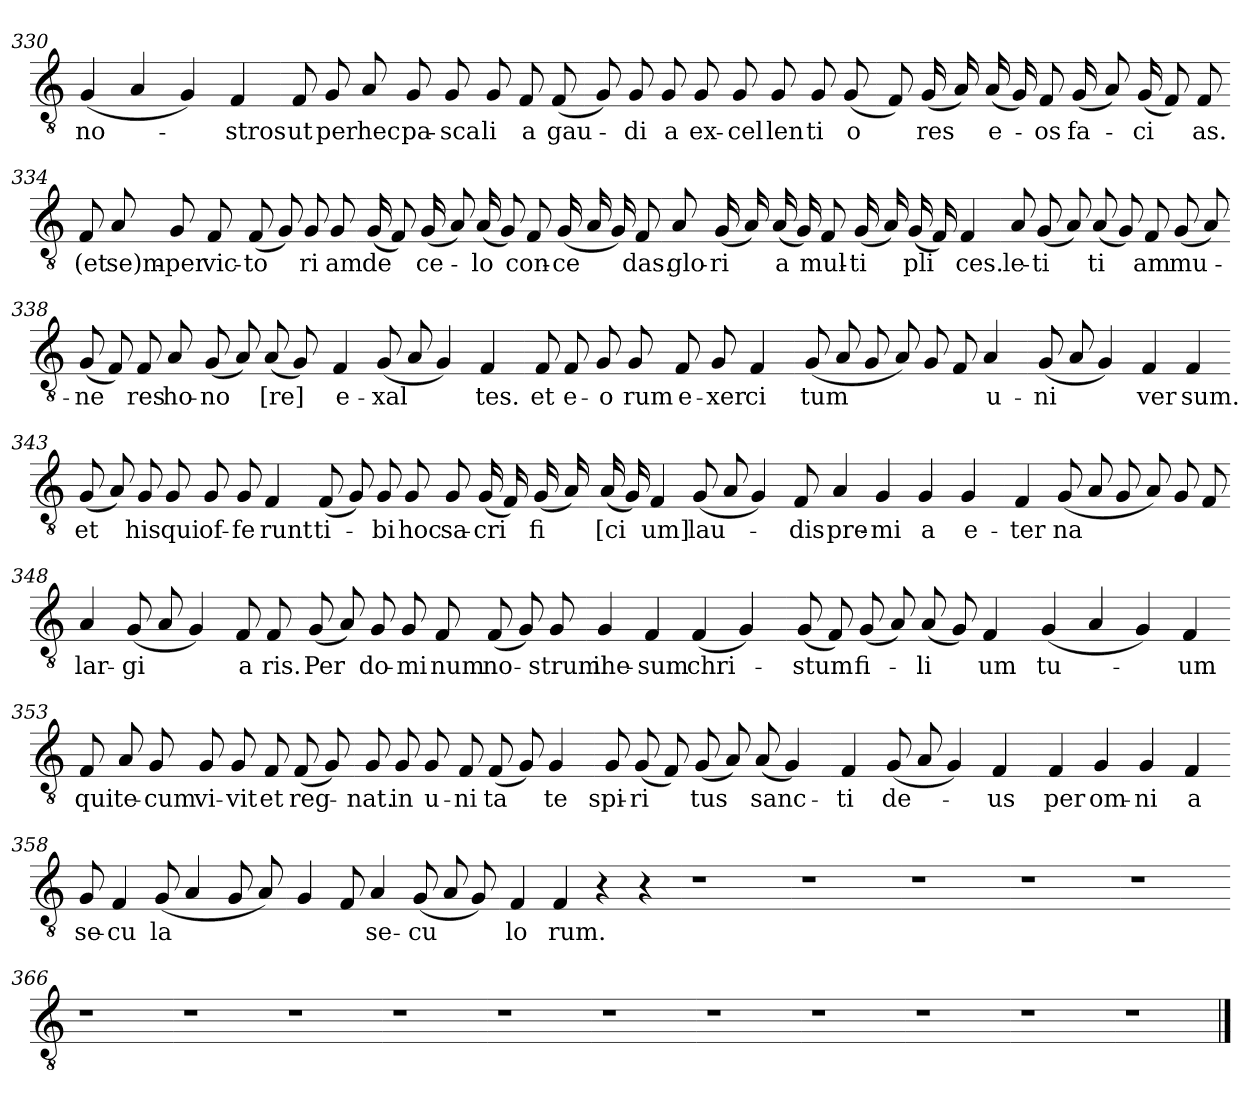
**kern	**text
*part1	*part1
*staff1	*staff1
*clefGv2	*
*k[]	*
=330	=330
(4G	no-
4A	.
4G)	.
4F	-stros
=331-	=331-
8F	ut
8G	per
8A	hec
8G	pa-
8G	sca
8G	li
8F	-a
(8F	gau-
=332-	=332-
8G)	.
8G	di
8G	-a
8G	ex-
8G	cel
8G	len
8G	ti
(8G	o
=333-	=333-
8F)	.
(16G	-res
16A)	.
(16A	e-
16G)	.
8F	-os
(16G	fa-
8A)	.
(16G	ci
8F)	.
8F	-as.
=334-	=334-
8F	(et
8A	se)m-
8G	-per
8F	vic-
(8F	to
8G)	.
8G	ri
8G	-am
=335-	=335-
(16G	de
8F)	.
(16G	ce-
8A)	.
(16A	-lo
8G)	.
8F	con-
(16G	ce
16A	.
16G)	.
8F	-das.
=336-	=336-
8A	glo-
(16G	ri
16A)	.
(16A	-a
16G)	.
8F	mul-
(16G	ti
16A)	.
(16G	pli
16F)	.
4F	-ces.
=337-	=337-
8A	le-
(8G	ti
8A)	.
(8A	ti
8G)	.
8F	-am
(8G	mu-
8A)	.
=338-	=338-
(8G	ne
8F)	.
8F	-res
8A	ho-
(8G	no
8A)	.
(8A	-[re]
8G)	.
=339-	=339-
4F	e-
(8G	xal
8A	.
4G)	.
4F	-tes.
=340-	=340-
8F	et
8F	e-
8G	o
8G	-rum
8F	e-
8G	xer
4F	ci
=341-	=341-
(8G	-tum
8A	.
8G	.
8A)	.
8G	.
8F	.
4A	u-
=342-	=342-
(8G	ni
8A	.
4G)	.
4F	ver
4F	-sum.
=343-	=343-
(8G	et
8A)	.
8G	his
8G	qui
8G	of-
8G	fe
4F	-runt
=344-	=344-
(8F	ti-
8G)	.
8G	-bi
8G	hoc
8G	sa-
(16G	cri
16F)	.
(16G	fi
16A)	.
=345-	=345-
(16A	[ci
16G)	.
4F	-um]
(8G	lau-
8A	.
4G)	.
8F	-dis
=346-	=346-
4A	pre-
4G	mi
4G	-a
4G	e-
=347-	=347-
4F	ter
(8G	-na
8A	.
8G	.
8A)	.
8G	.
8F	.
=348-	=348-
4A	lar-
(8G	gi
8A	.
4G)	.
8F	a
8F	-ris.
=349-	=349-
(8G	Per
8A)	.
8G	do-
8G	mi
8F	-num
(8F	no-
8G)	.
8G	-strum
=350-	=350-
4G	ihe-
4F	-sum
(4F	chri-
4G)	.
=351-	=351-
(8G	-stum
8F)	.
(8G	fi-
8A)	.
(8A	li
8G)	.
4F	-um
=352-	=352-
(4G	tu-
4A	.
4G)	.
4F	-um
=353-	=353-
8F	qui
8A	te-
8G	-cum
8G	vi-
8G	-vit
8F	et
(8F	reg-
8G)	.
=354-	=354-
8G	-nat.
8G	in
8G	u-
8F	ni
(8F	ta
8G)	.
4G	-te
=355-	=355-
8G	spi-
(8G	ri
8F)	.
(8G	-tus
8A)	.
(8A	sanc-
4G)	.
=356-	=356-
4F	-ti
(8G	de-
8A	.
4G)	.
4F	-us
=357-	=357-
4F	per
4G	om-
4G	ni
4F	-a
=358-	=358-
8G	se-
4F	cu
(8G	-la
4A	.
8G	.
8A)	.
=359-	=359-
4G	.
8F	.
4A	se-
(8G	cu
8A	.
8G)	.
=360-	=360-
4F	lo
4F	-rum.
4r	.
4r	.
=361-	=361-
1r	.
=362-	=362-
1r	.
=363-	=363-
1r	.
=364-	=364-
1r	.
=365-	=365-
1r	.
=366-	=366-
1r	.
=367-	=367-
1r	.
=368-	=368-
1r	.
=369-	=369-
1r	.
=370-	=370-
1r	.
=371-	=371-
1r	.
=372-	=372-
1r	.
=373-	=373-
1r	.
=374-	=374-
1r	.
=375-	=375-
1r	.
=376-	=376-
1r	.
==	==
*-	*-
